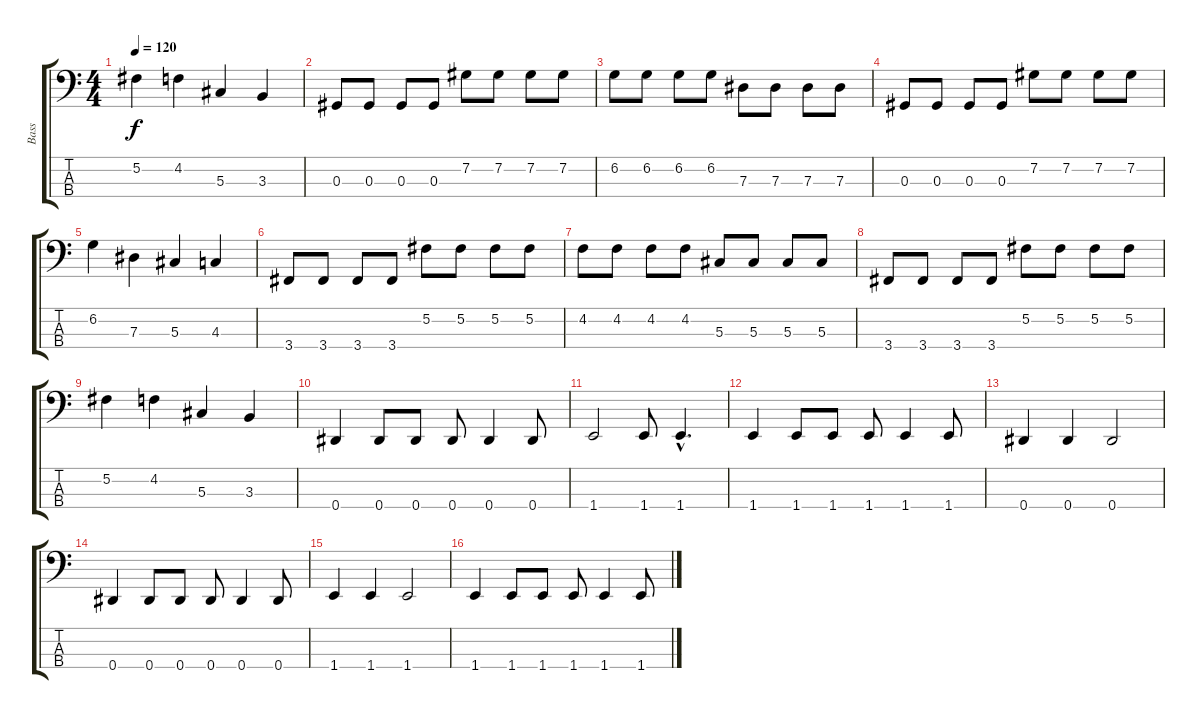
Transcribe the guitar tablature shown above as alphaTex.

\track ("Bass" "Bass") {instrument electricbasspick}
\staff {score tabs}
\tuning (Gb2 Db2 Ab1 Eb1) {hide}
\ts (4 4)
\tempo 120
\clef f4
\ks c
5.2.4{dy f} 4.2.4 5.3.4 3.3.4 |
0.3.8 0.3.8 0.3.8 0.3.8 7.2.8 7.2.8 7.2.8 7.2.8 |
6.2.8 6.2.8 6.2.8 6.2.8 7.3.8 7.3.8 7.3.8 7.3.8 |
0.3.8 0.3.8 0.3.8 0.3.8 7.2.8 7.2.8 7.2.8 7.2.8 |
6.2.4 7.3.4 5.3.4 4.3.4 |
3.4.8 3.4.8 3.4.8 3.4.8 5.2.8 5.2.8 5.2.8 5.2.8 |
4.2.8 4.2.8 4.2.8 4.2.8 5.3.8 5.3.8 5.3.8 5.3.8 |
3.4.8 3.4.8 3.4.8 3.4.8 5.2.8 5.2.8 5.2.8 5.2.8 |
5.2.4 4.2.4 5.3.4 3.3.4 |
0.4.4 0.4.8 0.4.8 0.4.8 0.4.4 0.4.8 |
1.4.2 1.4.8 1.4{hac}.4{d} |
1.4.4 1.4.8 1.4.8 1.4.8 1.4.4 1.4.8 |
0.4.4 0.4.4 0.4.2 |
0.4.4 0.4.8 0.4.8 0.4.8 0.4.4 0.4.8 |
1.4.4 1.4.4 1.4.2 |
1.4.4 1.4.8 1.4.8 1.4.8 1.4.4 1.4.8
